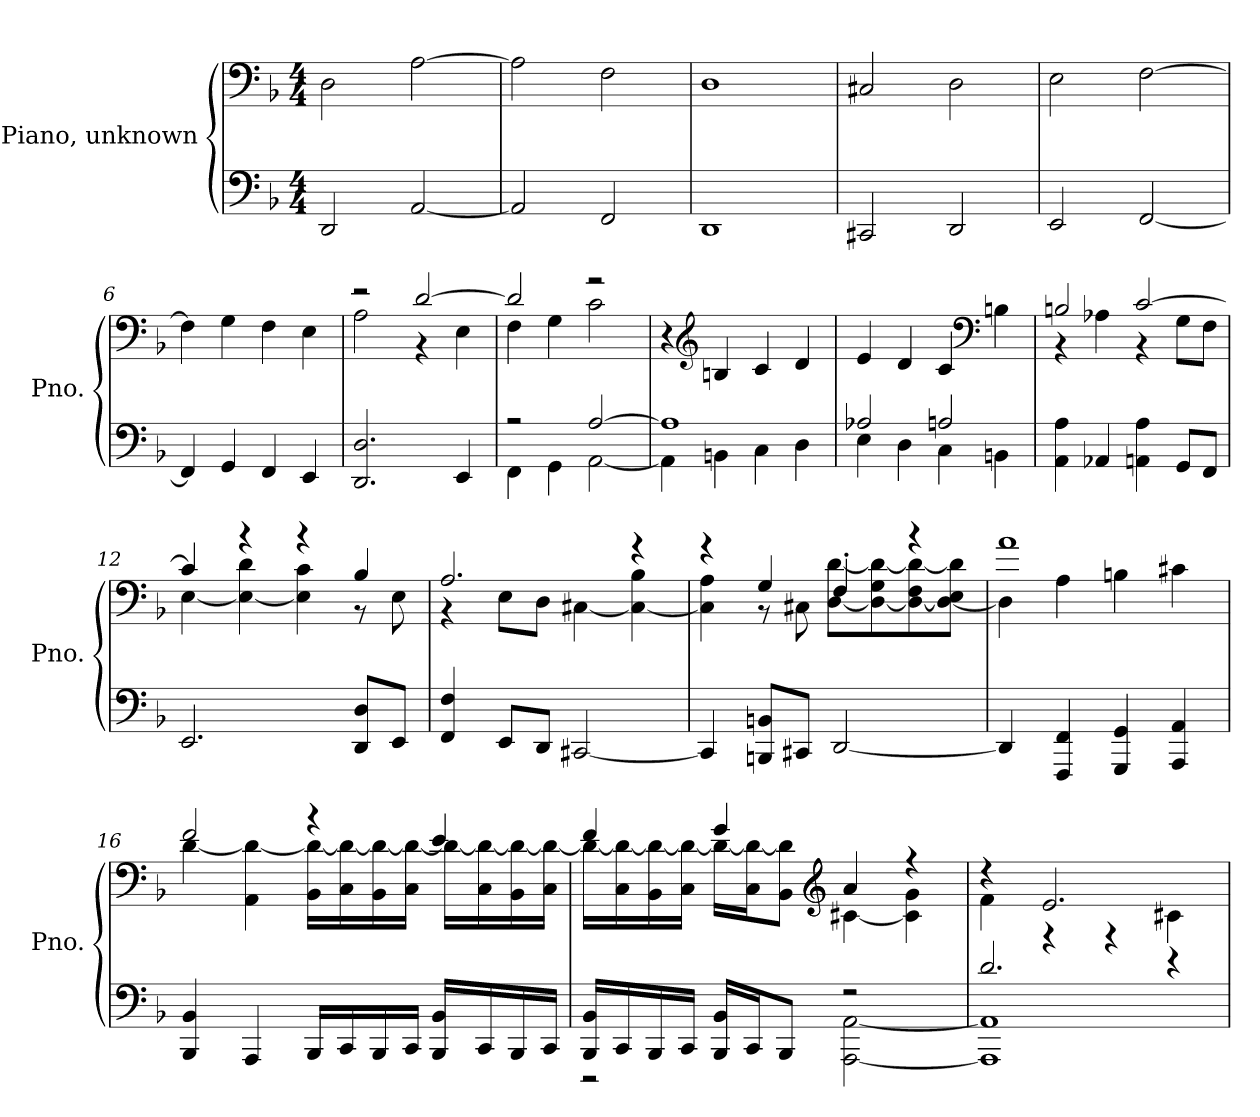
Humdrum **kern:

**kern	**kern
*part1	*part1
*staff2	*staff1
*I"Piano, unknown	*
*I'Pno.	*
*clefF4	*clefF4
*k[b-]	*k[b-]
*M4/4	*M4/4
*MM132	*MM132
=1	=1
2DD/	2D\
[2AA/	[2A\
=2	=2
2AA/]	2A\]
2FF/	2F\
=3	=3
1DD	1D
=4	=4
2CC#X/	2C#X/
2DD/	2D\
=5	=5
2EE/	2E\
[2FF/	[2F\
=6	=6
4FF/]	4F\]
4GG/	4G\
4FF/	4F\
4EE/	4E\
=7	=7
*	*^
2.DD/ 2.D/	2r	2A\
.	[2d/	4r
4EE/	.	4E\
=8	=8	=8
*^	*	*
2r	4FF\	2d/]	4F\
.	4GG\	.	4G\
[2A/	[2AA\	2r	2c\
*	*	*v	*v
=9	=9	=9
1A]	4AA\]	4r
*	*	*clefG2
.	4BBn\	4Bn/
.	4C\	4c/
.	4D\	4d/
!!LO:LB:g=z
=10	=10	=10
2A-X/	4E\	4e/
.	4D\	4d/
2An/	4C\	4c/
*	*	*clefF4
.	4BBn\	4Bn\
*v	*v	*
=11	=11
*	*^
4AA\ 4A\	2Bn/	4r
4AA-X/	.	4A-X\
4AAn\ 4A\	[2c/	4r
8GG/L	.	8G\L
8FF/J	.	8F\J
=12	=12	=12
2.EE/	4c/]	[4E\
.	4r	4E\_ 4d\
.	4r	4E\] 4c\
8DD/ 8D/L	4B-/	8r
8EE/J	.	8E\
=13	=13	=13
4FF/ 4F/	2.A/	4r
8EE/L	.	8E\L
8DD/J	.	8D\J
[2CC#X/	.	[4C#X\
.	4r	4C#\_ 4B-\
=14	=14	=14
4CC#/]	4r	4C#\] 4A\
8BBBn/ 8BBn/L	4G/	8r
8CC#X/J	.	8C#X\
[2DD/	4F'/	[8D\ [8d\L
.	.	8D\_ 8G\ 8d\_
.	4r	8D\_ 8F\ 8d\_
.	.	8D\_ 8E\ 8d\]J
!!LO:LB:g=z	!!
=15	=15	=15
4DD/]	1a	4D\]
4FFF/ 4FF/	.	4A\
4GGG/ 4GG/	.	4Bn\
4AAA/ 4AA/	.	4c#X\
=16	=16	=16
4BBB-/ 4BB-/	2f/	[4d\
4AAA/	.	4AA\ 4d\_
16BBB-/LL	4r	16BB-\ 16d\_LL
16CC/	.	16C\ 16d\_
16BBB-/	.	16BB-\ 16d\_
16CC/JJ	.	16C\ 16d\_JJ
16BBB-/ 16BB-/LL	4e/	16d\LL_
16CC/	.	16C\ 16d\_
16BBB-/	.	16BB-\ 16d\_
16CC/JJ	.	16C\ 16d\_JJ
=17	=17	=17
*^	*	*
16BBB-/ 16BB-/LL	2r	4f/	16d\LL_
16CC/	.	.	16C\ 16d\_
16BBB-/	.	.	16BB-\ 16d\_
16CC/JJ	.	.	16C\ 16d\_JJ
16BBB-/ 16BB-/LL	.	4g/	16d\LL_
16CC/J	.	.	16C\ 16d\_J
8BBB-/J	.	.	8BB-\ 8d\]J
*	*	*clefG2	*
2r	[2AAA\ [2AA\	4a/	[4c#X\
.	.	4r	4c#\] 4g\
!!LO:LB:g=z	!!
=18	=18	=18	=18
2.d/	1AAA] 1AA]	4r	4f\
.	.	2.e/	4r
.	.	.	4r
4r	.	.	4c#X\
*v	*v	*	*
*	*v	*v
=	=
*-	*-
